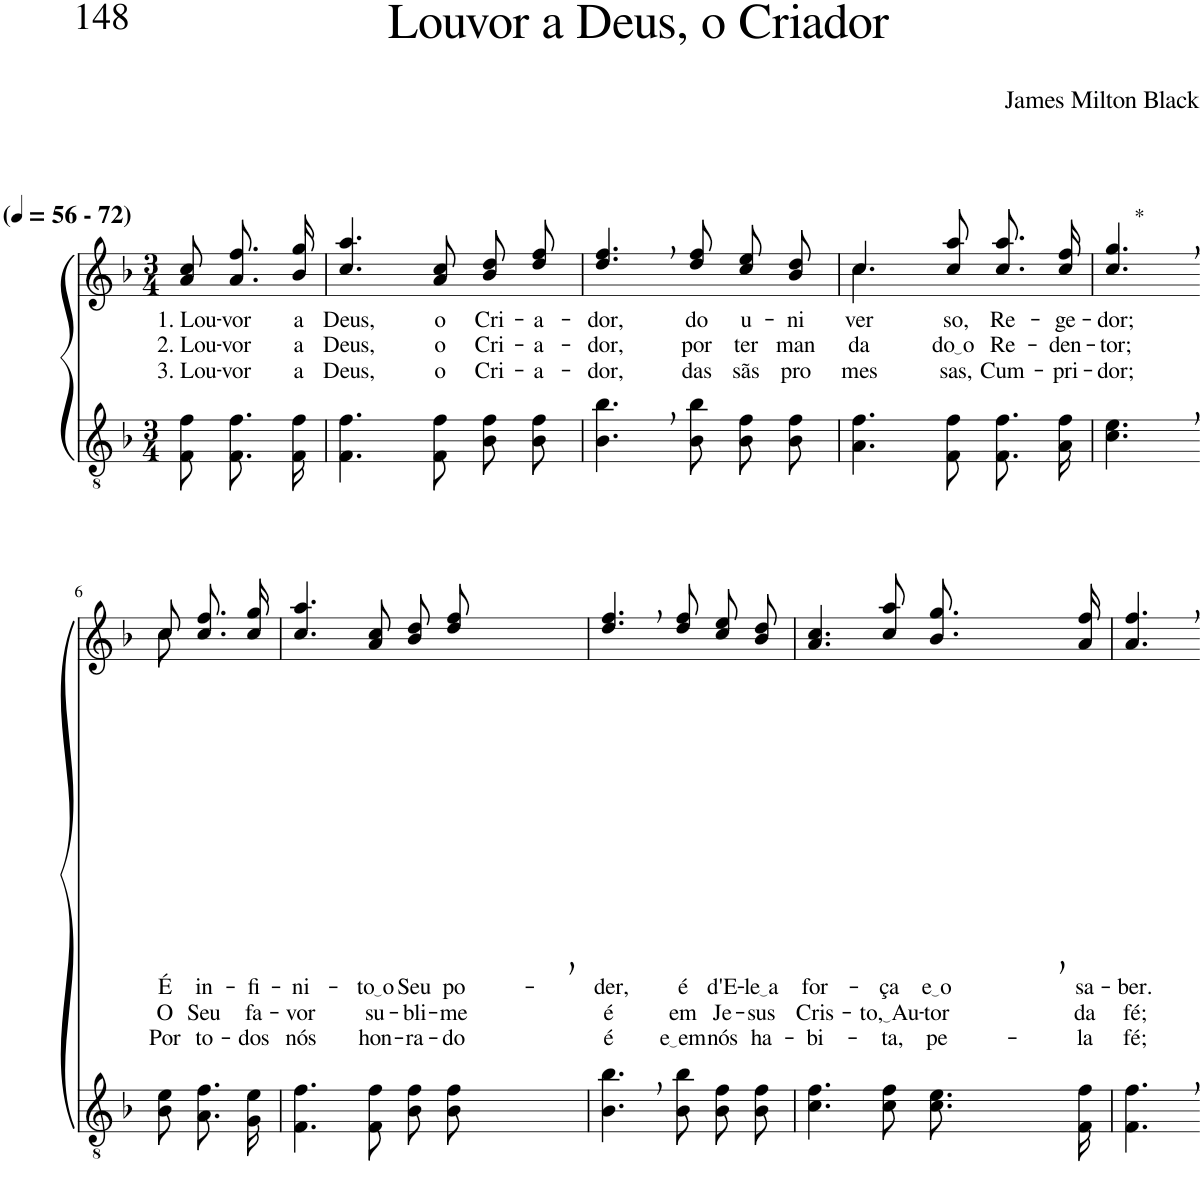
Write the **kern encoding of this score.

**kern	**kern	**text	**text	**text
*part2	*part1	*part1	*part1	*part1
*staff2	*staff1	*staff1	*staff1	*staff1
*I"Parte III e IV	*I"Parte I e II	*	*	*
*clefGv2	*clefG2	*	*	*
*Trd5c9	*Trd5c9	*	*	*
*k[b-]	*k[b-]	*	*	*
*M3/4	*M3/4	*	*	*
*MM56	*MM56	*	*	*
=1	=1	=1	=1	=1
!	!LO:TX:a:B:t=(	!	!	!
!	!LO:TX:a:B:t=- 72)	!	!	!
!	!	!LO:LY:b	!LO:LY:b	!LO:LY:b
8F\ 8f\	8a/ 8cc/	1. Lou-	2. Lou-	3. Lou-
!	!	!LO:LY:b	!LO:LY:b	!LO:LY:b
8.F\ 8.f\L	8.a\ 8.ff\L	-vor	-vor	-vor
!	!	!LO:LY:b	!LO:LY:b	!LO:LY:b
16F\ 16f\Jk	16b-\ 16gg\Jk	a	a	a
=2	=2	=2	=2	=2
!	!	!LO:LY:b	!LO:LY:b	!LO:LY:b
4.F\ 4.f\	4.cc/ 4.aa/	Deus,	Deus,	Deus,
!	!	!LO:LY:b	!LO:LY:b	!LO:LY:b
8F\ 8f\	8a/ 8cc/	o	o	o
!	!	!LO:LY:b	!LO:LY:b	!LO:LY:b
8B-\ 8f\L	8b-\ 8dd\L	Cri-	Cri-	Cri-
!	!	!LO:LY:b	!LO:LY:b	!LO:LY:b
8B-\ 8f\J	8dd\ 8ff\J	-a-	-a-	-a-
=3	=3	=3	=3	=3
!	!	!LO:LY:b	!LO:LY:b	!LO:LY:b
4.B-\, 4.b-\,	4.dd/, 4.ff/,	-dor,	-dor,	-dor,
!	!	!LO:LY:b	!LO:LY:b	!LO:LY:b
8B-\ 8b-\	8dd/ 8ff/	do	por	das
!	!	!LO:LY:b	!LO:LY:b	!LO:LY:b
8B-\ 8f\L	8cc\ 8ee\L	u-	ter	sãs
!	!	!LO:LY:b	!LO:LY:b	!LO:LY:b
8B-\ 8f\J	8b-\ 8dd\J	-ni-	man-	pro-
=4	=4	=4	=4	=4
*	*^	*	*	*
!	!	!	!LO:LY:b	!LO:LY:b	!LO:LY:b
4.A\ 4.f\	4.cc/	4.cc\	-ver-	-da-	-mes-
!	!	!	!LO:LY:b	!LO:LY:b	!LO:LY:b
8F\ 8f\	8cc/ 8aa/	4.ryy	-so,	do o	-sas,
!	!	!	!LO:LY:b	!LO:LY:b	!LO:LY:b
8.F\ 8.f\L	8.cc\ 8.aa\L	.	Re-	Re-	Cum-
!	!	!	!LO:LY:b	!LO:LY:b	!LO:LY:b
16A\ 16f\Jk	16cc\ 16ff\Jk	.	-ge-	-den-	-pri-
*	*v	*v	*	*	*
=5	=5	=5	=5	=5
!	!LO:TX:a:t=*	!	!	!
!	!	!LO:LY:b	!LO:LY:b	!LO:LY:b
4.c\, 4.e\,	4.cc/, 4.gg/,	-dor;	-tor;	-dor;
!!LO:LB:g=z
=6-	=6-	=6-	=6-	=6-
*	*^	*	*	*
!	!	!	!LO:LY:b	!LO:LY:b	!LO:LY:b
8B-\ 8e\	8cc/	8cc\	É	O	-Por
!	!	!	!LO:LY:b	!LO:LY:b	!LO:LY:b
8.A\ 8.f\L	8.cc\ 8.ff\L	4ryy	in-	Seu	to-
!	!	!	!LO:LY:b	!LO:LY:b	!LO:LY:b
16G\ 16e\Jk	16cc\ 16gg\Jk	.	-fi-	fa-	-dos
*	*v	*v	*	*	*
=7	=7	=7	=7	=7
!	!	!LO:LY:b	!LO:LY:b	!LO:LY:b
4.F\ 4.f\	4.cc/ 4.aa/	-ni-	-vor	nós
!	!	!LO:LY:b	!LO:LY:b	!LO:LY:b
8F\ 8f\	8a/ 8cc/	to o	su-	hon-
!	!	!LO:LY:b	!LO:LY:b	!LO:LY:b
8B-\ 8f\L	8b-\ 8dd\L	Seu	-bli-	-ra-
!	!	!LO:LY:b	!LO:LY:b	!LO:LY:b
8B-,\ 8f,\J	8dd,\ 8ff,\J	po-	-me	-do
=8	=8	=8	=8	=8
!	!	!LO:LY:b	!LO:LY:b	!LO:LY:b
4.B-\, 4.b-\,	4.dd/, 4.ff/,	-der,	é	é
!	!	!LO:LY:b	!LO:LY:b	!LO:LY:b
8B-\ 8b-\	8dd/ 8ff/	é	em	e em
!	!	!LO:LY:b	!LO:LY:b	!LO:LY:b
8B-\ 8f\L	8cc\ 8ee\L	d'E-	Je-	nós
!	!	!LO:LY:b	!LO:LY:b	!LO:LY:b
8B-\ 8f\J	8b-\ 8dd\J	le a	-sus	ha-
=9	=9	=9	=9	=9
!	!	!LO:LY:b	!LO:LY:b	!LO:LY:b
4.c\ 4.f\	4.a/ 4.cc/	for-	Cris-	-bi-
!	!	!LO:LY:b	!LO:LY:b	!LO:LY:b
8c\ 8f\	8cc/ 8aa/	-ça	to, Au	-ta,
!	!	!LO:LY:b	!LO:LY:b	!LO:LY:b
8.c,\ 8.e,\L	8.b-,\ 8.gg,\L	e o	-tor	pe-
!	!	!LO:LY:b	!LO:LY:b	!LO:LY:b
16F\ 16f\Jk	16a\ 16ff\Jk	sa-	da	-la
=10	=10	=10	=10	=10
!	!	!LO:LY:b	!LO:LY:b	!LO:LY:b
4.F\, 4.f\,	4.a/, 4.ff/,	-ber.	fé;	fé;
=-	=-	=-	=-	=-
*-	*-	*-	*-	*-
